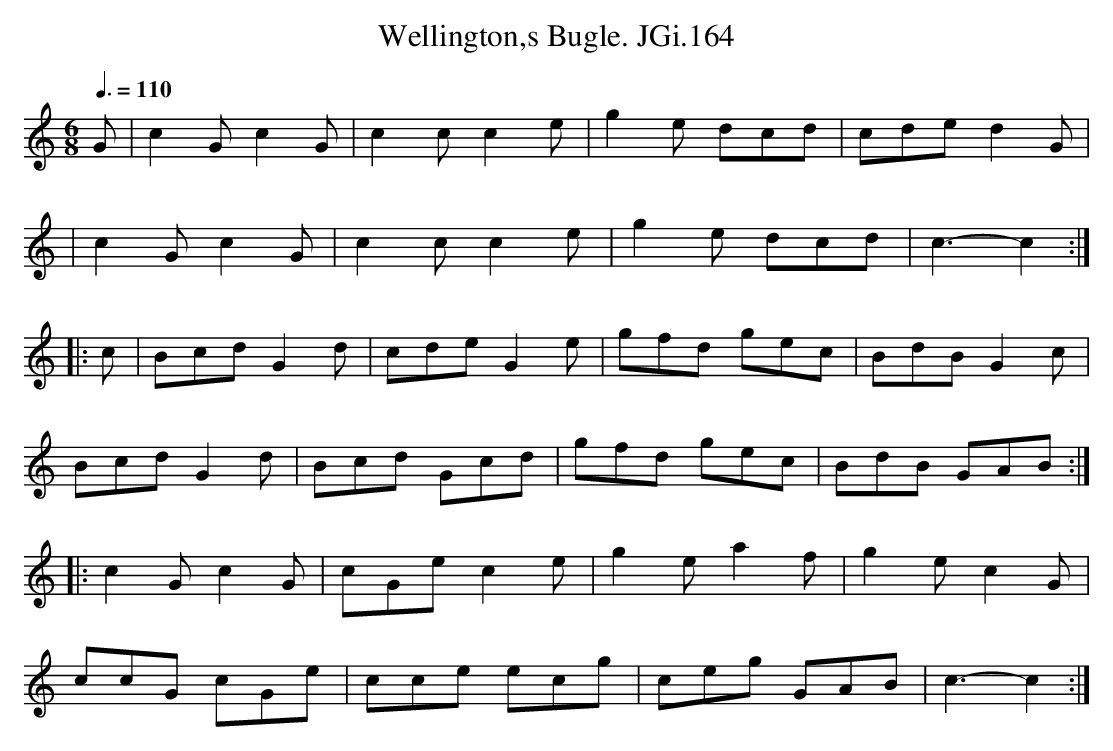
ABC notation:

X:1
T:Wellington,s Bugle. JGi.164
M:6/8
L:1/8
Q:3/8=110
K:C
G|c2Gc2G|c2cc2e|g2e dcd|cded2G|
|c2Gc2G|c2cc2e|g2e dcd|c3-c2:|
|:c|BcdG2d|cdeG2e|gfd gec|BdBG2c|
BcdG2d|Bcd Gcd|gfd gec|BdB GAB:|
|:c2Gc2G|cGec2e|g2ea2f|g2ec2G|
ccG cGe|cce ecg|ceg GAB|c3-c2:|
